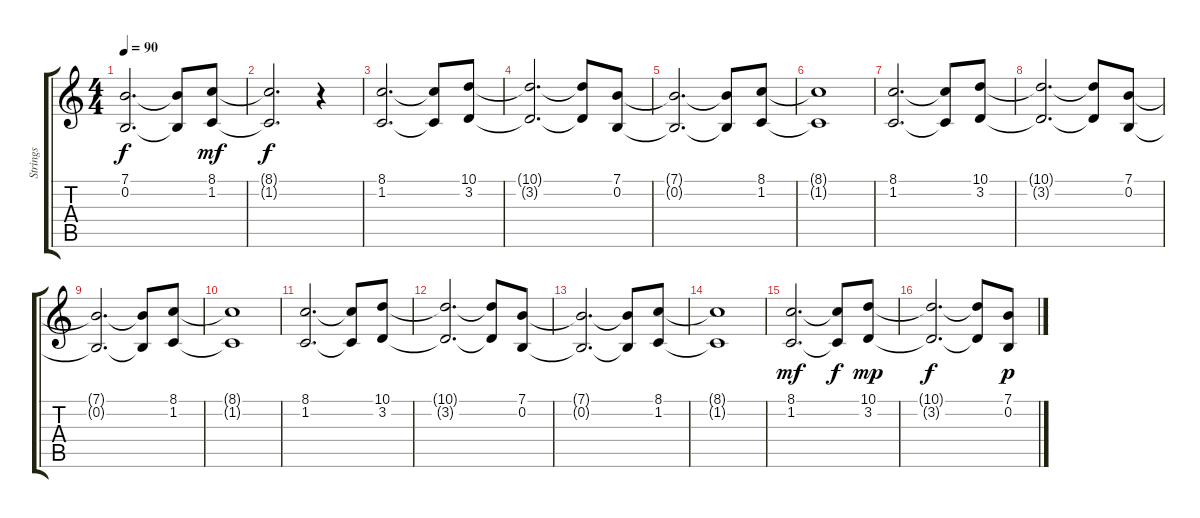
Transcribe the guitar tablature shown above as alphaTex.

\track ("Strings" "Strings") {instrument stringensemble1}
\staff {score tabs}
\tuning (E4 B3 G3 D3 A2 E2) {hide}
\ts (4 4)
\tempo 90
\clef g2
\ks c
(7.1{t} 0.2{t}).2{d dy f} (7.1{t} 0.2{t}).8 (8.1 1.2).8{dy mf} |
(8.1{t} 1.2{t}).2{d dy f} r.4 |
(8.1 1.2).2{d} (8.1{t} 1.2{t}).8 (10.1 3.2).8 |
(10.1{t} 3.2{t}).2{d} (10.1{t} 3.2{t}).8 (7.1 0.2).8 |
(7.1{t} 0.2{t}).2{d} (7.1{t} 0.2{t}).8 (8.1 1.2).8 |
(8.1{t} 1.2{t}).1 |
(8.1 1.2).2{d} (8.1{t} 1.2{t}).8 (10.1 3.2).8 |
(10.1{t} 3.2{t}).2{d} (10.1{t} 3.2{t}).8 (7.1 0.2).8 |
(7.1{t} 0.2{t}).2{d} (7.1{t} 0.2{t}).8 (8.1 1.2).8 |
(8.1{t} 1.2{t}).1 |
(8.1 1.2).2{d} (8.1{t} 1.2{t}).8 (10.1 3.2).8 |
(10.1{t} 3.2{t}).2{d} (10.1{t} 3.2{t}).8 (7.1 0.2).8 |
(7.1{t} 0.2{t}).2{d} (7.1{t} 0.2{t}).8 (8.1 1.2).8 |
(8.1{t} 1.2{t}).1 |
(8.1 1.2).2{d dy mf} (8.1{t} 1.2{t}).8{dy f} (10.1 3.2).8{dy mp} |
(10.1{t} 3.2{t}).2{d dy f} (10.1{t} 3.2{t}).8 (7.1 0.2).8{dy p}
